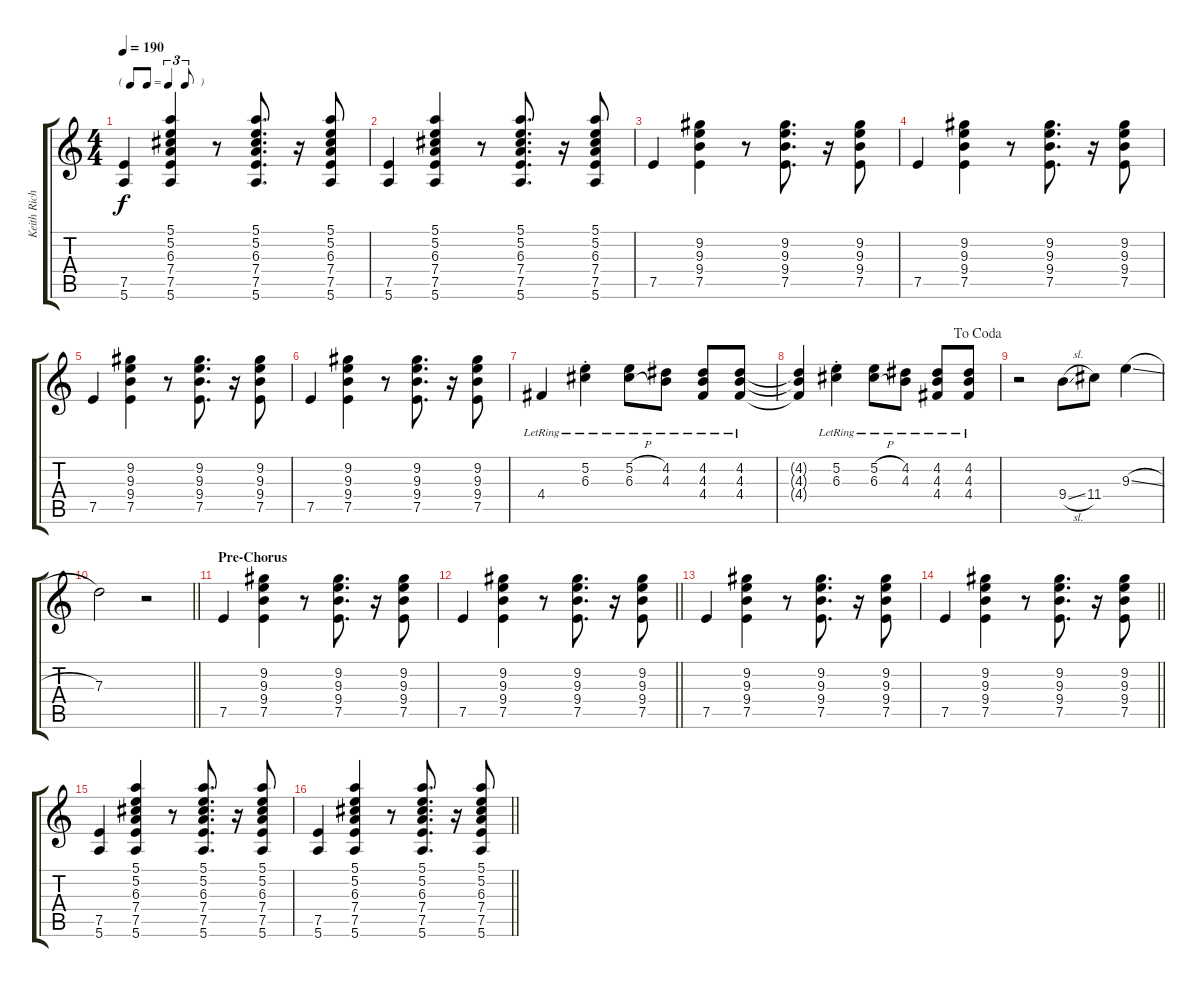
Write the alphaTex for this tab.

\track ("Keith Richards" "Keith Rich") {instrument electricguitarjazz}
\staff {score tabs}
\tuning (E4 B3 G3 D3 A2 E2) {hide}
\ts (4 4)
\tf triplet8th
\tempo 190
\clef g2
\ks c
(7.5 5.6).4{dy f} (5.1 5.2 6.3 7.4 7.5 5.6).4 r.8 (5.1 5.2 6.3 7.4 7.5 5.6).8{d} r.16 (5.1 5.2 6.3 7.4 7.5 5.6).8 |
(7.5 5.6).4 (5.1 5.2 6.3 7.4 7.5 5.6).4 r.8 (5.1 5.2 6.3 7.4 7.5 5.6).8{d} r.16 (5.1 5.2 6.3 7.4 7.5 5.6).8 |
7.5.4 (9.2 9.3 9.4 7.5).4 r.8 (9.2 9.3 9.4 7.5).8{d} r.16 (9.2 9.3 9.4 7.5).8 |
7.5.4 (9.2 9.3 9.4 7.5).4 r.8 (9.2 9.3 9.4 7.5).8{d} r.16 (9.2 9.3 9.4 7.5).8 |
7.5.4 (9.2 9.3 9.4 7.5).4 r.8 (9.2 9.3 9.4 7.5).8{d} r.16 (9.2 9.3 9.4 7.5).8 |
7.5.4 (9.2 9.3 9.4 7.5).4 r.8 (9.2 9.3 9.4 7.5).8{d} r.16 (9.2 9.3 9.4 7.5).8 |
4.4{lr}.4 (5.2{st lr} 6.3{st lr}).4 (5.2{h lr} 6.3{h lr}).8 (4.2{lr} 4.3{lr}).8 (4.2{lr} 4.3{lr} 4.4{lr}).8 (4.2{lr} 4.3{lr} 4.4{lr}).8 |
\jump dacoda
(4.2{t} 4.3{t} 4.4{t}).4 (5.2{st lr} 6.3{st lr}).4 (5.2{h lr} 6.3{h lr}).8 (4.2{lr} 4.3{lr}).8 (4.2{lr} 4.3{lr} 4.4{lr}).8 (4.2{lr} 4.3{lr} 4.4{lr}).8 |
r.2 9.4{sl}.8 11.4.8 9.3{sl}.4 |
\barLineRight lightlight
7.3.2 r.2 |
\section ("" "Pre-Chorus")
7.5.4 (9.2 9.3 9.4 7.5).4 r.8 (9.2 9.3 9.4 7.5).8{d} r.16 (9.2 9.3 9.4 7.5).8 |
\barLineRight lightlight
7.5.4 (9.2 9.3 9.4 7.5).4 r.8 (9.2 9.3 9.4 7.5).8{d} r.16 (9.2 9.3 9.4 7.5).8 |
7.5.4 (9.2 9.3 9.4 7.5).4 r.8 (9.2 9.3 9.4 7.5).8{d} r.16 (9.2 9.3 9.4 7.5).8 |
\barLineRight lightlight
7.5.4 (9.2 9.3 9.4 7.5).4 r.8 (9.2 9.3 9.4 7.5).8{d} r.16 (9.2 9.3 9.4 7.5).8 |
(7.5 5.6).4 (5.1 5.2 6.3 7.4 7.5 5.6).4 r.8 (5.1 5.2 6.3 7.4 7.5 5.6).8{d} r.16 (5.1 5.2 6.3 7.4 7.5 5.6).8 |
\barLineRight lightlight
(7.5 5.6).4 (5.1 5.2 6.3 7.4 7.5 5.6).4 r.8 (5.1 5.2 6.3 7.4 7.5 5.6).8{d} r.16 (5.1 5.2 6.3 7.4 7.5 5.6).8
